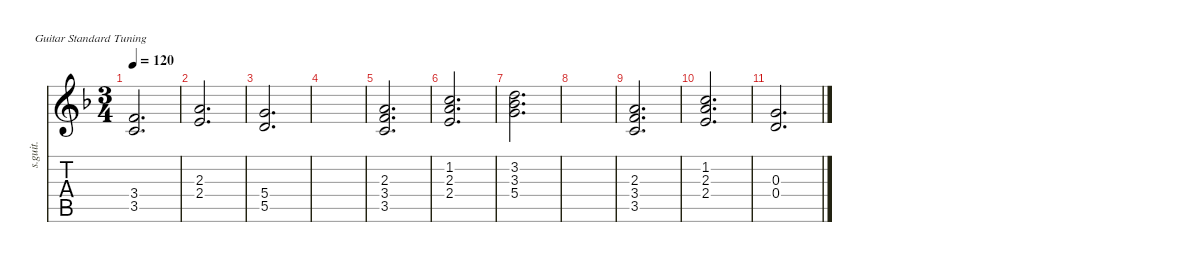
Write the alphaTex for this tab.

\defaultSystemsLayout 4
\hideDynamics
\bracketExtendMode nobrackets
\track ("Steel Guitar" "s.guit.") {instrument acousticguitarsteel}
\staff {score tabs}
\tuning (E4 B3 G3 D3 A2 E2)
\ts (3 4)
\beaming (8 2 2 2)
\tempo 120
\clef g2
\ks f
(3.4{acc forcenatural} 3.5{acc forcenatural}).2{d dy mf instrument acousticguitarsteel beam Up} |
(2.3{acc forcenatural} 2.4{acc forcenatural}).2{d beam Up} |
(5.4{acc forcenatural} 5.5{acc forcenatural}).2{d beam Up} |
|
(2.3{acc forcenatural} 3.4{acc forcenatural} 3.5{acc forcenatural}).2{d beam Up} |
(1.2{acc forcenatural} 2.3{acc forcenatural} 2.4{acc forcenatural}).2{d beam Up} |
(3.2{acc forcenatural} 3.3{acc b} 5.4{acc forcenatural}).2{d beam Down} |
|
(3.4{acc forcenatural} 2.3{acc forcenatural} 3.5{acc forcenatural}).2{d beam Up} |
(2.3{acc forcenatural} 1.2{acc forcenatural} 2.4{acc forcenatural}).2{d beam Up} |
(0.3{acc forcenatural} 0.4{acc forcenatural}).2{d beam Up}
